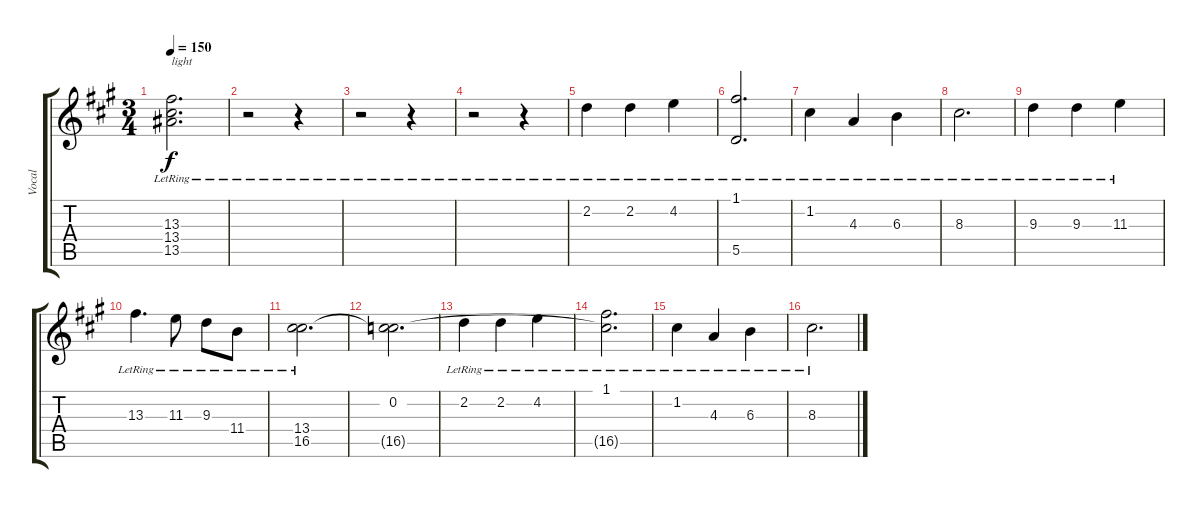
\track ("Vocal" "Vocal") {instrument acousticguitarsteel}
\staff {score tabs}
\tuning (F4 C4 F3 C3 A2 F2) {hide}
\ts (3 4)
\tempo 150
\clef g2
\ks f#minor
(13.3{lr} 13.4{lr} 13.5{lr}).2{d txt "light" dy f} |
r.2 r.4 |
r.2 r.4 |
r.2 r.4 |
2.2{lr}.4{volume 14} 2.2{lr}.4 4.2{lr}.4 |
(1.1{lr} 5.5).2{d} |
1.2{lr}.4 4.3{lr}.4 6.3{lr}.4 |
8.3{lr}.2{d} |
9.3{lr}.4 9.3{lr}.4 11.3{lr}.4 |
13.3{lr}.4{d} 11.3{lr}.8 9.3{lr}.8 11.4{lr}.8 |
(13.4{lr} 16.5{lr}).2{d} |
(0.2 16.5{t}).2{d} |
2.2{lr}.4 2.2{lr}.4 4.2{lr}.4 |
(1.1{lr} 16.5{t}).2{d} |
1.2{lr}.4 4.3{lr}.4 6.3{lr}.4 |
8.3{lr}.2{d}
